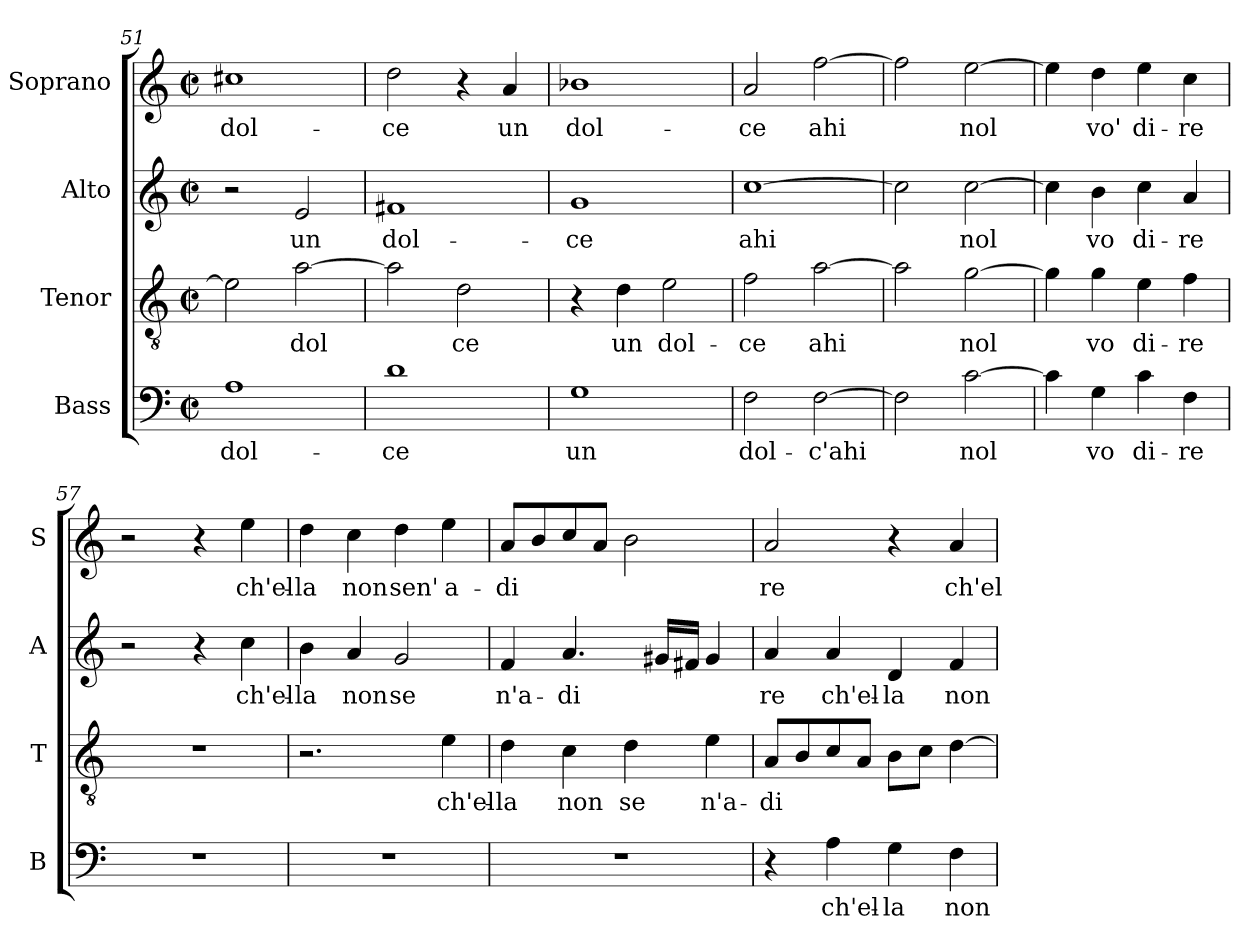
**kern	**text	**kern	**text	**kern	**text	**kern	**text
*part4	*part4	*part3	*part3	*part2	*part2	*part1	*part1
*staff4	*staff4	*staff3	*staff3	*staff2	*staff2	*staff1	*staff1
*I"Bass	*	*I"Tenor	*	*I"Alto	*	*I"Soprano	*
*I'B	*	*I'T	*	*I'A	*	*I'S	*
!!LO:LB:g=z
*clefF4	*	*clefGv2	*	*clefG2	*	*clefG2	*
*k[]	*	*k[]	*	*k[]	*	*k[]	*
*C:	*	*C:	*	*C:	*	*C:	*
*M2/2	*	*M2/2	*	*M2/2	*	*M2/2	*
*met(c|)	*	*met(c|)	*	*met(c|)	*	*met(c|)	*
=51	=51	=51	=51	=51	=51	=51	=51
!	!LO:LY:b	!	!	!	!	!	!
!	!	!	!	!	!	!	!LO:LY:b
1A	dol-	2e\]	.	2r	.	1cc#X	dol-
!	!	!	!LO:LY:b	!	!	!	!
!	!	!	!	!	!LO:LY:b	!	!
.	.	[2a\	dol	2e/	un	.	.
=52	=52	=52	=52	=52	=52	=52	=52
!	!LO:LY:b	!	!	!	!	!	!
!	!	!	!	!	!LO:LY:b	!	!
!	!	!	!	!	!	!	!LO:LY:b
1d	-ce	2a\]	.	1f#X	dol-	2dd\	-ce
!	!	!	!LO:LY:b	!	!	!	!
.	.	2d\	ce	.	.	4r	.
!	!	!	!	!	!	!	!LO:LY:b
.	.	.	.	.	.	4a/	un
=53	=53	=53	=53	=53	=53	=53	=53
!	!LO:LY:b	!	!	!	!	!	!
!	!	!	!	!	!LO:LY:b	!	!
!	!	!	!	!	!	!	!LO:LY:b
1G	un	4r	.	1g	-ce	1b-X	dol-
!	!	!	!LO:LY:b	!	!	!	!
.	.	4d\	un	.	.	.	.
!	!	!	!LO:LY:b	!	!	!	!
.	.	2e\	dol-	.	.	.	.
=54	=54	=54	=54	=54	=54	=54	=54
!	!LO:LY:b	!	!	!	!	!	!
!	!	!	!LO:LY:b	!	!	!	!
!	!	!	!	!	!LO:LY:b	!	!
!	!	!	!	!	!	!	!LO:LY:b
2F\	dol-	2f\	-ce	[1cc	ahi	2a/	-ce
!	!LO:LY:b	!	!	!	!	!	!
!	!	!	!LO:LY:b	!	!	!	!
!	!	!	!	!	!	!	!LO:LY:b
[2F\	-c'ahi	[2a\	ahi	.	.	[2ff\	ahi
=55	=55	=55	=55	=55	=55	=55	=55
2F\]	.	2a\]	.	2cc\]	.	2ff\]	.
!	!LO:LY:b	!	!	!	!	!	!
!	!	!	!LO:LY:b	!	!	!	!
!	!	!	!	!	!LO:LY:b	!	!
!	!	!	!	!	!	!	!LO:LY:b
[2c\	nol	[2g\	nol	[2cc\	nol	[2ee\	nol
=56	=56	=56	=56	=56	=56	=56	=56
4c\]	.	4g\]	.	4cc\]	.	4ee\]	.
!	!LO:LY:b	!	!	!	!	!	!
!	!	!	!LO:LY:b	!	!	!	!
!	!	!	!	!	!LO:LY:b	!	!
!	!	!	!	!	!	!	!LO:LY:b
4G\	vo	4g\	vo	4b\	vo	4dd\	vo'
!	!LO:LY:b	!	!	!	!	!	!
!	!	!	!LO:LY:b	!	!	!	!
!	!	!	!	!	!LO:LY:b	!	!
!	!	!	!	!	!	!	!LO:LY:b
4c\	di-	4e\	di-	4cc\	di-	4ee\	di-
!	!LO:LY:b	!	!	!	!	!	!
!	!	!	!LO:LY:b	!	!	!	!
!	!	!	!	!	!LO:LY:b	!	!
!	!	!	!	!	!	!	!LO:LY:b
4F\	-re	4f\	-re	4a/	-re	4cc\	-re
=57	=57	=57	=57	=57	=57	=57	=57
1r	.	1r	.	2r	.	2r	.
.	.	.	.	4r	.	4r	.
!	!	!	!	!	!LO:LY:b	!	!
!	!	!	!	!	!	!	!LO:LY:b
.	.	.	.	4cc\	ch'el-	4ee\	ch'el-
=58	=58	=58	=58	=58	=58	=58	=58
!	!	!	!	!	!LO:LY:b	!	!
!	!	!	!	!	!	!	!LO:LY:b
1r	.	2.r	.	4b\	-la	4dd\	-la
!	!	!	!	!	!LO:LY:b	!	!
!	!	!	!	!	!	!	!LO:LY:b
.	.	.	.	4a/	non	4cc\	non
!	!	!	!	!	!LO:LY:b	!	!
!	!	!	!	!	!	!	!LO:LY:b
.	.	.	.	2g/	se	4dd\	sen'
!	!	!	!LO:LY:b	!	!	!	!
!	!	!	!	!	!	!	!LO:LY:b
.	.	4e\	ch'el-	.	.	4ee\	a-
!!LO:LB:g=z
=59	=59	=59	=59	=59	=59	=59	=59
!	!	!	!LO:LY:b	!	!	!	!
!	!	!	!	!	!LO:LY:b	!	!
!	!	!	!	!	!	!	!LO:LY:b
1r	.	4d\	-la	4f/	n'a-	8a/L	-di
.	.	.	.	.	.	8b/	.
!	!	!	!LO:LY:b	!	!	!	!
!	!	!	!	!	!LO:LY:b	!	!
.	.	4c\	non	4.a/	-di	8cc/	.
.	.	.	.	.	.	8a/J	.
!	!	!	!LO:LY:b	!	!	!	!
.	.	4d\	se	.	.	2b\	.
.	.	.	.	16g#i/LL	.	.	.
.	.	.	.	16f#i/JJ	.	.	.
!	!	!	!LO:LY:b	!	!	!	!
.	.	4e\	n'a-	4g#/	.	.	.
=60	=60	=60	=60	=60	=60	=60	=60
!	!	!	!LO:LY:b	!	!	!	!
!	!	!	!	!	!LO:LY:b	!	!
!	!	!	!	!	!	!	!LO:LY:b
4r	.	8A/L	-di	4a/	re	2a/	re
.	.	8B/	.	.	.	.	.
!	!LO:LY:b	!	!	!	!	!	!
!	!	!	!	!	!LO:LY:b	!	!
4A\	ch'el-	8c/	.	4a/	ch'el-	.	.
.	.	8A/J	.	.	.	.	.
!	!LO:LY:b	!	!	!	!	!	!
!	!	!	!	!	!LO:LY:b	!	!
4G\	-la	8B\L	.	4d/	-la	4r	.
.	.	8c\J	.	.	.	.	.
!	!LO:LY:b	!	!	!	!	!	!
!	!	!	!	!	!LO:LY:b	!	!
!	!	!	!	!	!	!	!LO:LY:b
4F\	non	[4d\	.	4f/	non	4a/	ch'el-
=	=	=	=	=	=	=	=
*-	*-	*-	*-	*-	*-	*-	*-
